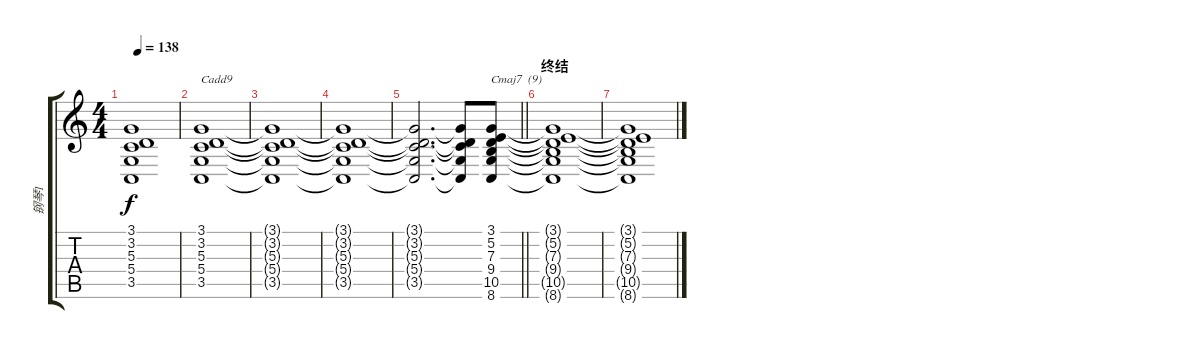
\track ("钢琴1" "钢琴1") {instrument acousticgrandpiano}
\staff {score tabs}
\tuning (E4 B3 G3 D3 A2 E2) {hide}
\ts (4 4)
\tempo 138
\clef g2
\ks c
(3.1{t} 3.2{t} 5.3{t} 5.4{t} 3.5{t}).1{dy f} |
(3.1 3.2 5.3 5.4 3.5).1{txt "Cadd9"} |
(3.1{t} 3.2{t} 5.3{t} 5.4{t} 3.5{t}).1 |
(3.1{t} 3.2{t} 5.3{t} 5.4{t} 3.5{t}).1 |
\barLineRight lightlight
(3.1{t} 3.2{t} 5.3{t} 5.4{t} 3.5{t}).2{d} (3.1{t} 3.2{t} 5.3{t} 5.4{t} 3.5{t}).8 (3.1 5.2 7.3 9.4 10.5 8.6).8{txt "Cmaj7  (9)"} |
\section ("" "终结")
(3.1{t} 5.2{t} 7.3{t} 9.4{t} 10.5{t} 8.6{t}).1 |
(3.1{t} 5.2{t} 7.3{t} 9.4{t} 10.5{t} 8.6{t}).1
